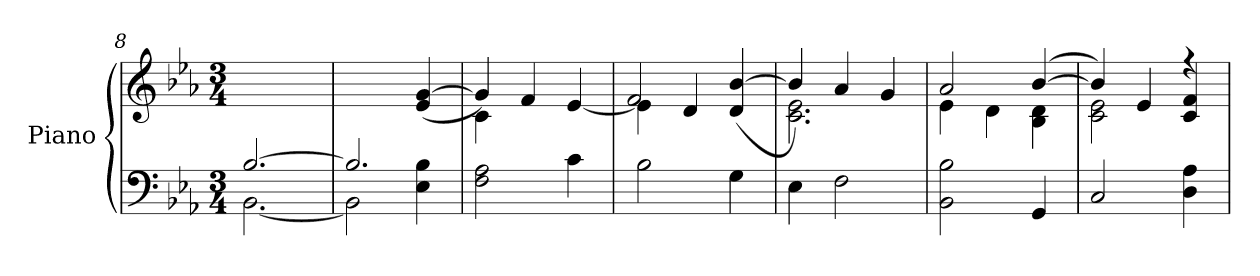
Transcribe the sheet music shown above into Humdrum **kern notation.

**kern	**kern
*part1	*part1
*staff2	*staff1
*I"Piano	*
*I'Pno.	*
*clefF4	*clefG2
*k[b-e-a-]	*k[b-e-a-]
*M3/4	*M3/4
=8	=8
*^	*
[2.B-/	[2.BB-\	2.ryy
=9	=9	=9
2.B-/]	2BB-\]	2ryy
.	4E-\ 4B-\	(>4e-/ [4g/
*v	*v	*
=10	=10
*	*^
2F\ 2A-\	4g/])	4c\
.	4f/	4ryy
4c\	[4e-/	4ryy
=11	=11	=11
2B-\	4e-\]	2f/
.	4d/	.
4G\	(>4d/ [4b-/	4ryy
=12	=12	=12
4E-\	4b-/])	2.c\ 2.e-\
2F\	4a-/	.
.	4g/	.
=13	=13	=13
2BB-\ 2B-\	2a-/	4e-\
.	.	4d\
4GG/	(>[4b-/	4B-\ 4d\
!!LO:LB:g=z	!!
=14	=14	=14
2C/	4b-/])	2c\ 2e-\
.	4e-/	.
4D\ 4A-\	4r	4c/ 4f/
*	*v	*v
=	=
*-	*-
